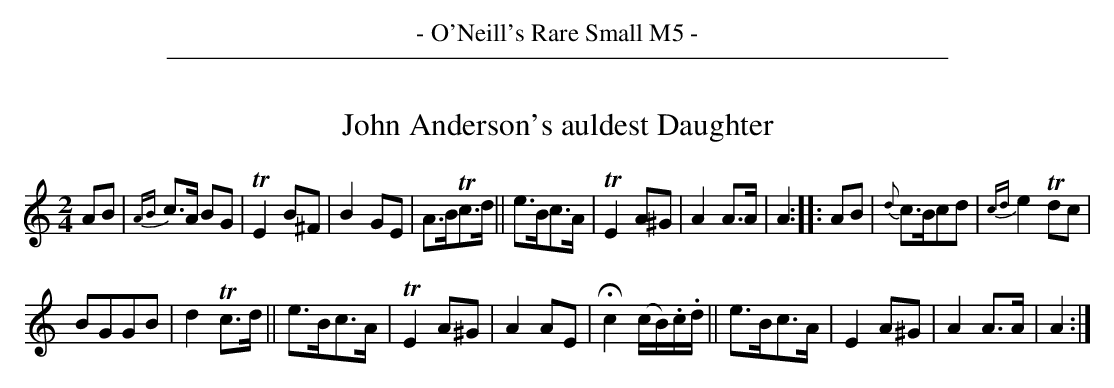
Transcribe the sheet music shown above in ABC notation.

X:1
T: John Anderson's auldest Daughter
M: 2/4
L: 1/8
K: Am
AB |\
{AB}c>A BG | TE2 B^F | B2 GE | A>BTc>d || e>Bc>A | TE2 A^G | A2A>A | A2 :: AB | {d}c>Bcd | {cd}e2 Tdc |
BGGB | d2 Tc>d || e>Bc>A | TE2 A^G | A2 AE | Hc2 (c/B/).c/.d/ || e>Bc>A | E2 A^G | A2 A>A | A2 :|
